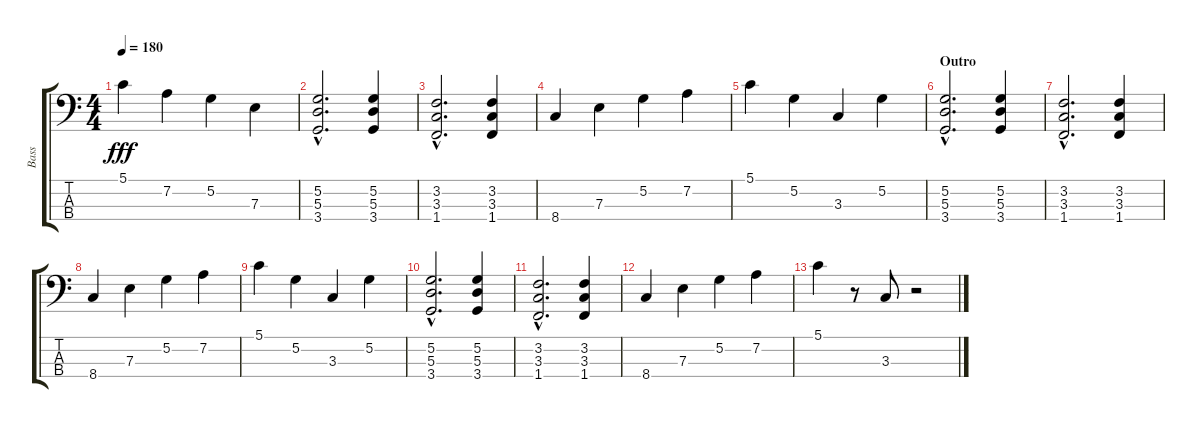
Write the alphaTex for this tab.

\track ("Bass" "Bass") {instrument acousticbass}
\staff {score tabs}
\tuning (G2 D2 A1 E1) {hide}
\ts (4 4)
\tempo 180
\clef f4
\ks c
5.1.4{dy fff} 7.2.4 5.2.4 7.3.4 |
(5.2{hac} 5.3{hac} 3.4{hac}).2{d} (5.2 5.3 3.4).4 |
(3.2{hac} 3.3{hac} 1.4{hac}).2{d} (3.2 3.3 1.4).4 |
8.4.4 7.3.4 5.2.4 7.2.4 |
5.1.4 5.2.4 3.3.4 5.2.4 |
\section ("" "Outro")
(5.2{hac} 5.3{hac} 3.4{hac}).2{d} (5.2 5.3 3.4).4 |
(3.2{hac} 3.3{hac} 1.4{hac}).2{d} (3.2 3.3 1.4).4 |
8.4.4 7.3.4 5.2.4 7.2.4 |
5.1.4 5.2.4 3.3.4 5.2.4 |
(5.2{hac} 5.3{hac} 3.4{hac}).2{d} (5.2 5.3 3.4).4 |
(3.2{hac} 3.3{hac} 1.4{hac}).2{d} (3.2 3.3 1.4).4 |
8.4.4 7.3.4 5.2.4 7.2.4 |
5.1.4 r.8 3.3.8 r.2
